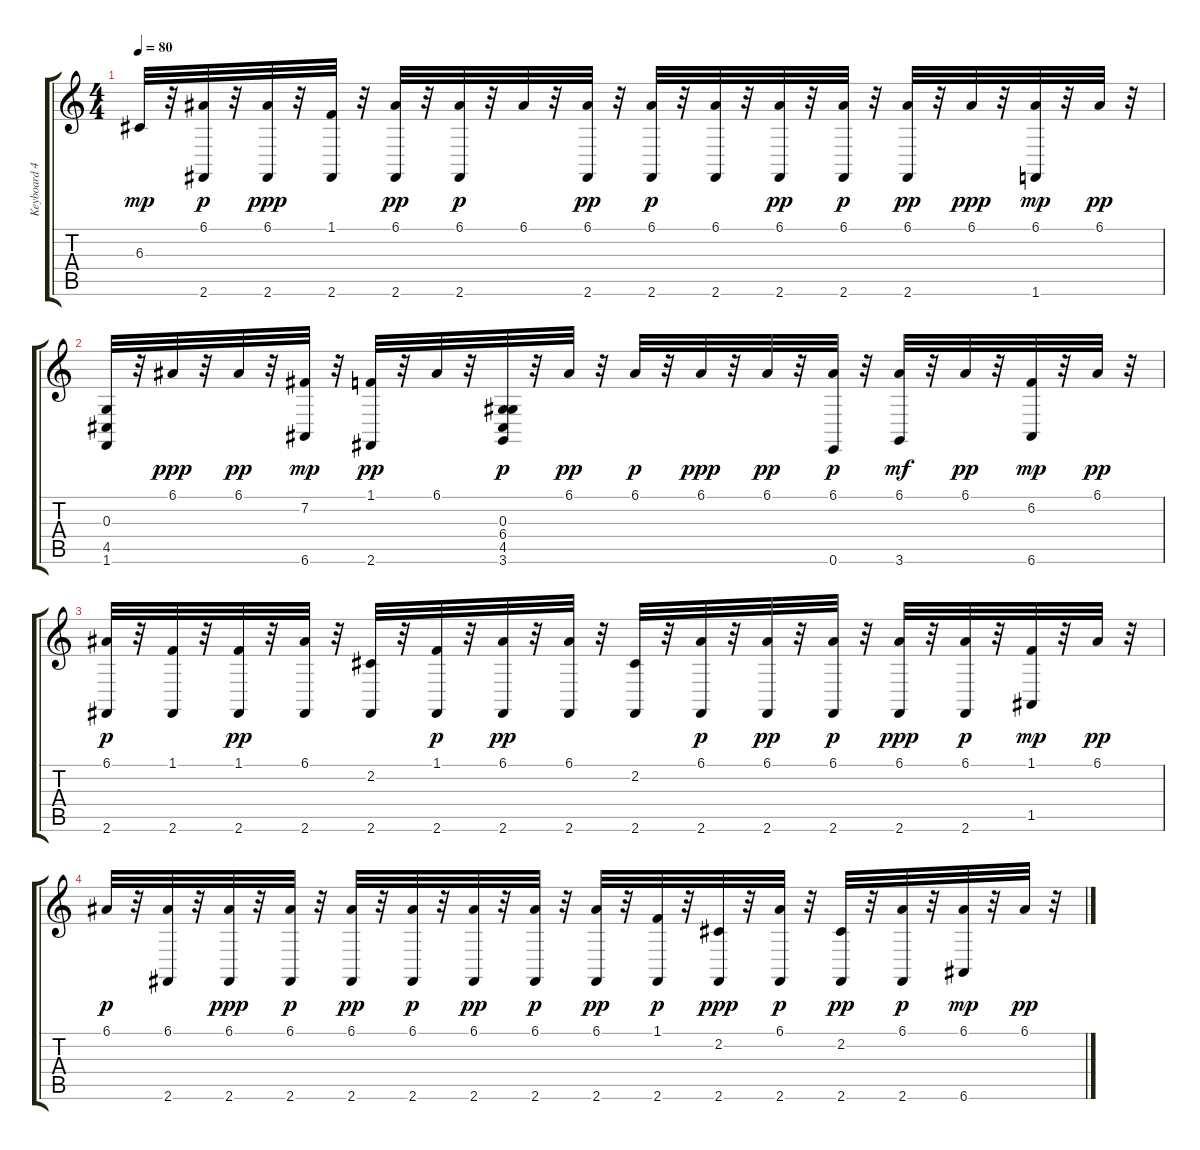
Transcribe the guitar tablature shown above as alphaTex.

\track ("Keyboard 4" "Keyboard 4") {instrument piccolo}
\staff {score tabs}
\tuning (E4 B3 G3 D3 A2 E2) {hide}
\ts (4 4)
\tempo 80
\clef g2
\ks c
6.3.32{dy mp} r.32 (6.1 2.6).32{dy p} r.32 (6.1 2.6).32{dy ppp} r.32 (1.1 2.6).32 r.32 (6.1 2.6).32{dy pp} r.32 (6.1 2.6).32{dy p} r.32 6.1.32 r.32 (6.1 2.6).32{dy pp} r.32 (6.1 2.6).32{dy p} r.32 (6.1 2.6).32 r.32 (6.1 2.6).32{dy pp} r.32 (6.1 2.6).32{dy p} r.32 (6.1 2.6).32{dy pp} r.32 6.1.32{dy ppp} r.32 (6.1 1.6).32{dy mp} r.32 6.1.32{dy pp} r.32 |
(0.3 4.5 1.6).32 r.32 6.1.32{dy ppp} r.32 6.1.32{dy pp} r.32 (7.2 6.6).32{dy mp} r.32 (1.1 2.6).32{dy pp} r.32 6.1.32 r.32 (0.3 6.4 4.5 3.6).32{dy p} r.32 6.1.32{dy pp} r.32 6.1.32{dy p} r.32 6.1.32{dy ppp} r.32 6.1.32{dy pp} r.32 (6.1 0.6).32{dy p} r.32 (6.1 3.6).32{dy mf} r.32 6.1.32{dy pp} r.32 (6.2 6.6).32{dy mp} r.32 6.1.32{dy pp} r.32 |
(6.1 2.6).32{dy p} r.32 (1.1 2.6).32 r.32 (1.1 2.6).32{dy pp} r.32 (6.1 2.6).32 r.32 (2.2 2.6).32 r.32 (1.1 2.6).32{dy p} r.32 (6.1 2.6).32{dy pp} r.32 (6.1 2.6).32 r.32 (2.2 2.6).32 r.32 (6.1 2.6).32{dy p} r.32 (6.1 2.6).32{dy pp} r.32 (6.1 2.6).32{dy p} r.32 (6.1 2.6).32{dy ppp} r.32 (6.1 2.6).32{dy p} r.32 (1.1 1.5).32{dy mp} r.32 6.1.32{dy pp} r.32 |
6.1.32{dy p} r.32 (6.1 2.6).32 r.32 (6.1 2.6).32{dy ppp} r.32 (6.1 2.6).32{dy p} r.32 (6.1 2.6).32{dy pp} r.32 (6.1 2.6).32{dy p} r.32 (6.1 2.6).32{dy pp} r.32 (6.1 2.6).32{dy p} r.32 (6.1 2.6).32{dy pp} r.32 (1.1 2.6).32{dy p} r.32 (2.2 2.6).32{dy ppp} r.32 (6.1 2.6).32{dy p} r.32 (2.2 2.6).32{dy pp} r.32 (6.1 2.6).32{dy p} r.32 (6.1 6.6).32{dy mp} r.32 6.1.32{dy pp} r.32
